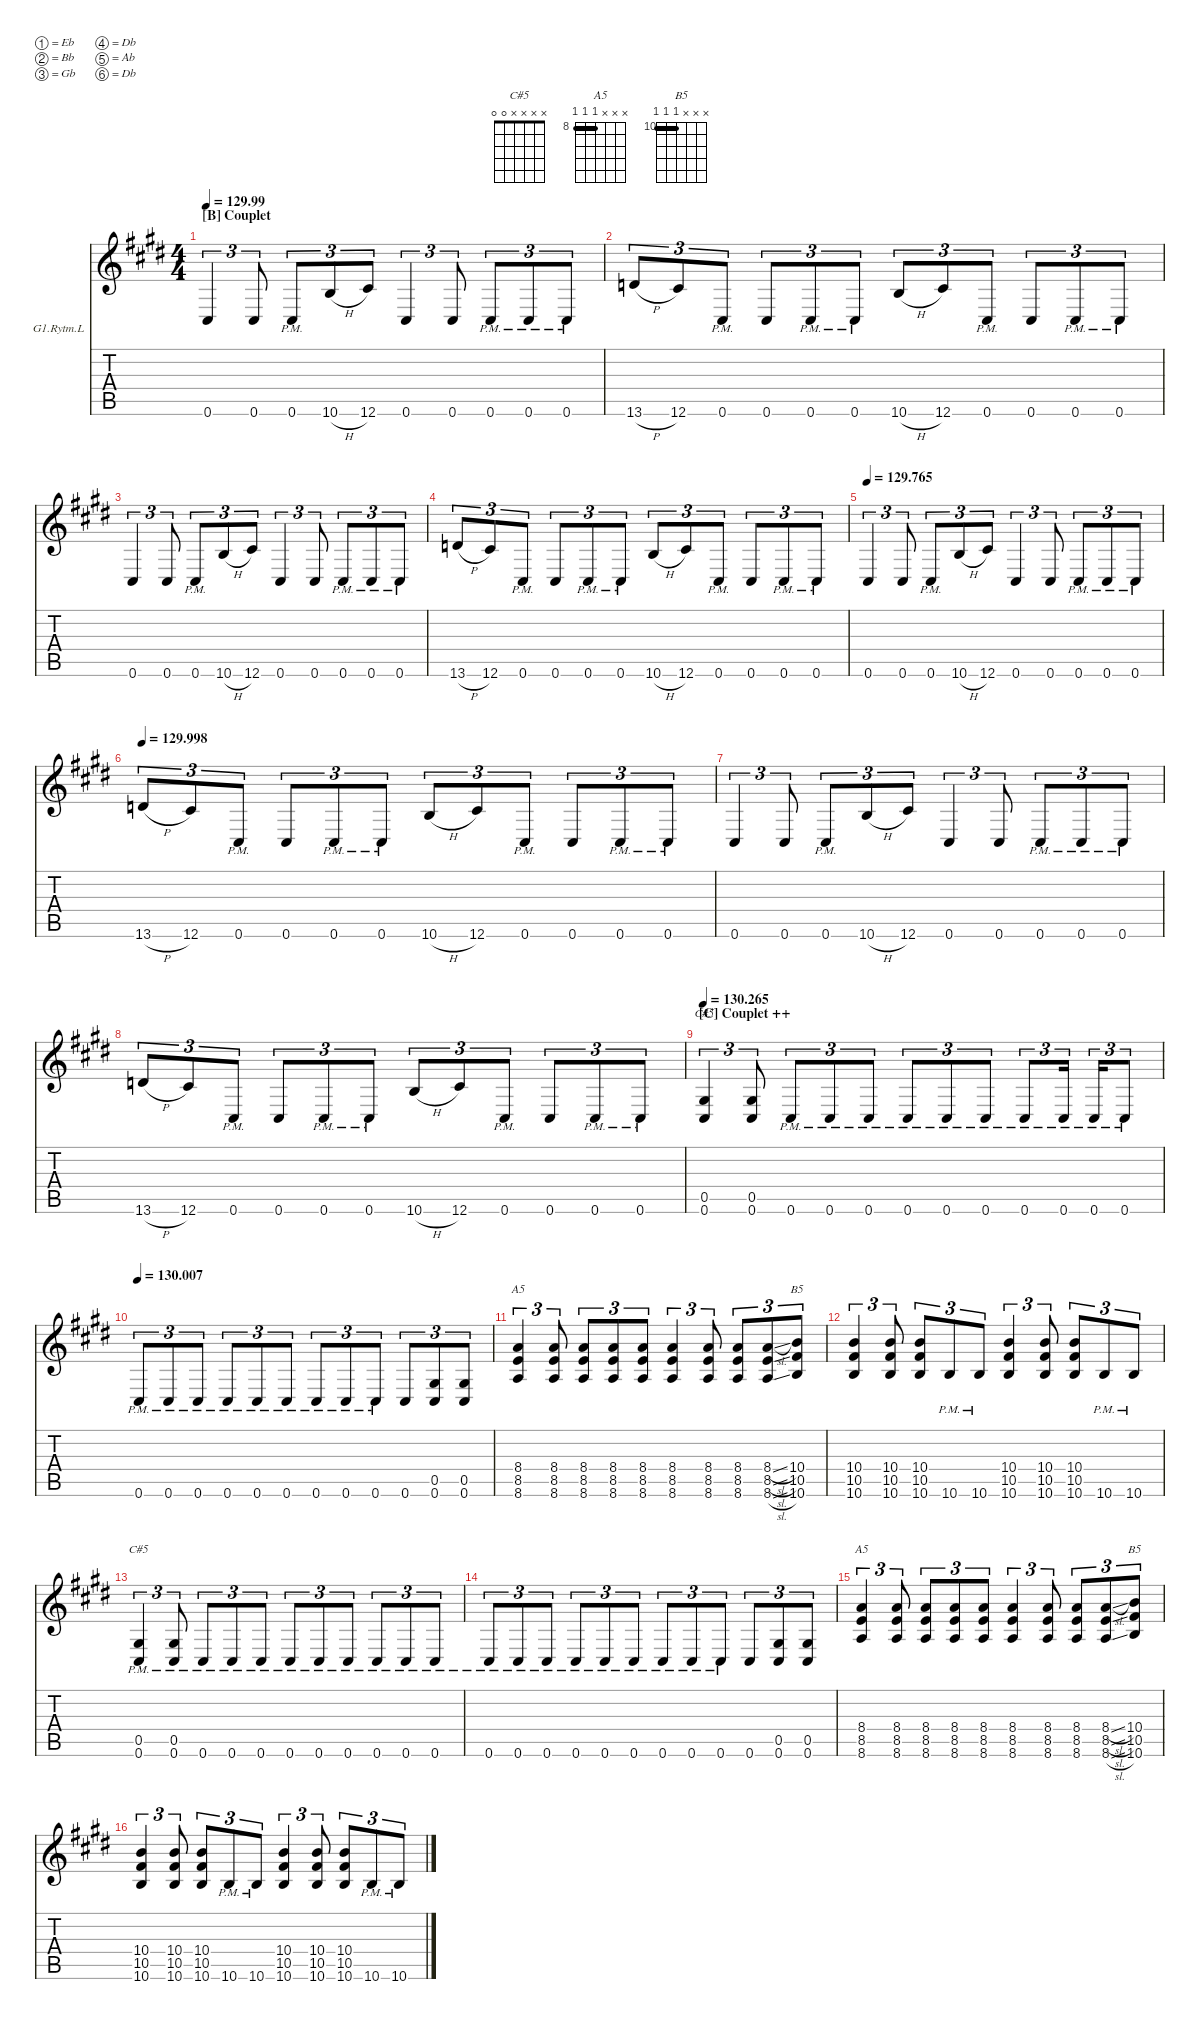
\defaultSystemsLayout 4
\hideDynamics
\bracketExtendMode nobrackets
\firstSystemTrackNameOrientation horizontal
\otherSystemsTrackNameOrientation horizontal
\track ("GTR1_Rythm L" "G1.Rytm.L") {defaultSystemsLayout 4 instrument distortionguitar}
\staff {score tabs}
\tuning (Eb4 Bb3 Gb3 Db3 Ab2 Db2)
\chord ("C#5" x x x x 0 0) {showfingering false}
\chord ("A5" x x x 8 8 8) {firstfret 8 showfingering false barre (8 8)}
\chord ("B5" x x x 10 10 10) {firstfret 10 showfingering false barre (10 10)}
\ts (4 4)
\section ("B" "Couplet")
\tempo
129.99
\accidentals auto
\clef g2
\ottava regular
\simile none
\ks e
0.6.4{tu (3 2) dy mf} 0.6.8{tu (3 2)} 0.6{pm}.8{tu (3 2)} 10.6{h}.8{tu (3 2)} 12.6.8{tu (3 2)} 0.6.4{tu (3 2)} 0.6.8{tu (3 2)} 0.6{pm}.8{tu (3 2)} 0.6{pm}.8{tu (3 2)} 0.6{pm}.8{tu (3 2)} |
13.6{h}.8{tu (3 2)} 12.6.8{tu (3 2)} 0.6{pm}.8{tu (3 2)} 0.6.8{tu (3 2)} 0.6{pm}.8{tu (3 2)} 0.6{pm}.8{tu (3 2)} 10.6{h}.8{tu (3 2)} 12.6.8{tu (3 2)} 0.6{pm}.8{tu (3 2)} 0.6.8{tu (3 2)} 0.6{pm}.8{tu (3 2)} 0.6{pm}.8{tu (3 2)} |
0.6.4{tu (3 2)} 0.6.8{tu (3 2)} 0.6{pm}.8{tu (3 2)} 10.6{h}.8{tu (3 2)} 12.6.8{tu (3 2)} 0.6.4{tu (3 2)} 0.6.8{tu (3 2)} 0.6{pm}.8{tu (3 2)} 0.6{pm}.8{tu (3 2)} 0.6{pm}.8{tu (3 2)} |
13.6{h}.8{tu (3 2)} 12.6.8{tu (3 2)} 0.6{pm}.8{tu (3 2)} 0.6.8{tu (3 2)} 0.6{pm}.8{tu (3 2)} 0.6{pm}.8{tu (3 2)} 10.6{h}.8{tu (3 2)} 12.6.8{tu (3 2)} 0.6{pm}.8{tu (3 2)} 0.6.8{tu (3 2)} 0.6{pm}.8{tu (3 2)} 0.6{pm}.8{tu (3 2)} |
\tempo
129.765 0.6.4{tu (3 2)} 0.6.8{tu (3 2)} 0.6{pm}.8{tu (3 2)} 10.6{h}.8{tu (3 2)} 12.6.8{tu (3 2)} 0.6.4{tu (3 2)} 0.6.8{tu (3 2)} 0.6{pm}.8{tu (3 2)} 0.6{pm}.8{tu (3 2)} 0.6{pm}.8{tu (3 2)} |
\tempo
129.998 13.6{h}.8{tu (3 2)} 12.6.8{tu (3 2)} 0.6{pm}.8{tu (3 2)} 0.6.8{tu (3 2)} 0.6{pm}.8{tu (3 2)} 0.6{pm}.8{tu (3 2)} 10.6{h}.8{tu (3 2)} 12.6.8{tu (3 2)} 0.6{pm}.8{tu (3 2)} 0.6.8{tu (3 2)} 0.6{pm}.8{tu (3 2)} 0.6{pm}.8{tu (3 2)} |
0.6.4{tu (3 2)} 0.6.8{tu (3 2)} 0.6{pm}.8{tu (3 2)} 10.6{h}.8{tu (3 2)} 12.6.8{tu (3 2)} 0.6.4{tu (3 2)} 0.6.8{tu (3 2)} 0.6{pm}.8{tu (3 2)} 0.6{pm}.8{tu (3 2)} 0.6{pm}.8{tu (3 2)} |
13.6{h}.8{tu (3 2)} 12.6.8{tu (3 2)} 0.6{pm}.8{tu (3 2)} 0.6.8{tu (3 2)} 0.6{pm}.8{tu (3 2)} 0.6{pm}.8{tu (3 2)} 10.6{h}.8{tu (3 2)} 12.6.8{tu (3 2)} 0.6{pm}.8{tu (3 2)} 0.6.8{tu (3 2)} 0.6{pm}.8{tu (3 2)} 0.6{pm}.8{tu (3 2)} |
\section ("C" "Couplet ++")
\tempo
130.265 (0.6 0.5).4{tu (3 2) ch "C#5"} (0.6 0.5).8{tu (3 2)} 0.6{pm}.8{tu (3 2)} 0.6{pm}.8{tu (3 2)} 0.6{pm}.8{tu (3 2)} 0.6{pm}.8{tu (3 2)} 0.6{pm}.8{tu (3 2)} 0.6{pm}.8{tu (3 2)} 0.6{pm}.8{tu (3 2)} 0.6{pm}.16{tu (3 2)} 0.6{pm}.16{tu (3 2)} 0.6{pm}.8{tu (3 2)} |
\tempo
130.007 0.6{pm}.8{tu (3 2)} 0.6{pm}.8{tu (3 2)} 0.6{pm}.8{tu (3 2)} 0.6{pm}.8{tu (3 2)} 0.6{pm}.8{tu (3 2)} 0.6{pm}.8{tu (3 2)} 0.6{pm}.8{tu (3 2)} 0.6{pm}.8{tu (3 2)} 0.6{pm}.8{tu (3 2)} 0.6.8{tu (3 2)} (0.6 0.5).8{tu (3 2)} (0.6 0.5).8{tu (3 2)} |
(8.6 8.5 8.4).4{tu (3 2) ch "A5"} (8.6 8.5 8.4).8{tu (3 2)} (8.6 8.5 8.4).8{tu (3 2)} (8.6 8.5 8.4).8{tu (3 2)} (8.6 8.5 8.4).8{tu (3 2)} (8.6 8.5 8.4).4{tu (3 2)} (8.6 8.5 8.4).8{tu (3 2)} (8.6 8.5 8.4).8{tu (3 2)} (8.6{sl} 8.5{sl} 8.4{sl}).8{tu (3 2)} (10.6 10.5 10.4).8{tu (3 2) ch "B5"} |
(10.6 10.5 10.4).4{tu (3 2)} (10.6 10.5 10.4).8{tu (3 2)} (10.6 10.5 10.4).8{tu (3 2)} 10.6{pm}.8{tu (3 2)} 10.6{pm}.8{tu (3 2)} (10.6 10.5 10.4).4{tu (3 2)} (10.6 10.5 10.4).8{tu (3 2)} (10.6 10.5 10.4).8{tu (3 2)} 10.6{pm}.8{tu (3 2)} 10.6{pm}.8{tu (3 2)} |
(0.6{pm} 0.5{pm}).4{tu (3 2) ch "C#5"} (0.6{pm} 0.5{pm}).8{tu (3 2)} 0.6{pm}.8{tu (3 2)} 0.6{pm}.8{tu (3 2)} 0.6{pm}.8{tu (3 2)} 0.6{pm}.8{tu (3 2)} 0.6{pm}.8{tu (3 2)} 0.6{pm}.8{tu (3 2)} 0.6{pm}.8{tu (3 2)} 0.6{pm}.8{tu (3 2)} 0.6{pm}.8{tu (3 2)} |
0.6{pm}.8{tu (3 2)} 0.6{pm}.8{tu (3 2)} 0.6{pm}.8{tu (3 2)} 0.6{pm}.8{tu (3 2)} 0.6{pm}.8{tu (3 2)} 0.6{pm}.8{tu (3 2)} 0.6{pm}.8{tu (3 2)} 0.6{pm}.8{tu (3 2)} 0.6{pm}.8{tu (3 2)} 0.6.8{tu (3 2)} (0.6 0.5).8{tu (3 2)} (0.6 0.5).8{tu (3 2)} |
(8.6 8.5 8.4).4{tu (3 2) ch "A5"} (8.6 8.5 8.4).8{tu (3 2)} (8.6 8.5 8.4).8{tu (3 2)} (8.6 8.5 8.4).8{tu (3 2)} (8.6 8.5 8.4).8{tu (3 2)} (8.6 8.5 8.4).4{tu (3 2)} (8.6 8.5 8.4).8{tu (3 2)} (8.6 8.5 8.4).8{tu (3 2)} (8.6{sl} 8.5{sl} 8.4{sl}).8{tu (3 2)} (10.6 10.5 10.4).8{tu (3 2) ch "B5"} |
(10.6 10.5 10.4).4{tu (3 2)} (10.6 10.5 10.4).8{tu (3 2)} (10.6 10.5 10.4).8{tu (3 2)} 10.6{pm}.8{tu (3 2)} 10.6{pm}.8{tu (3 2)} (10.6 10.5 10.4).4{tu (3 2)} (10.6 10.5 10.4).8{tu (3 2)} (10.6 10.5 10.4).8{tu (3 2)} 10.6{pm}.8{tu (3 2)} 10.6{pm}.8{tu (3 2)}
